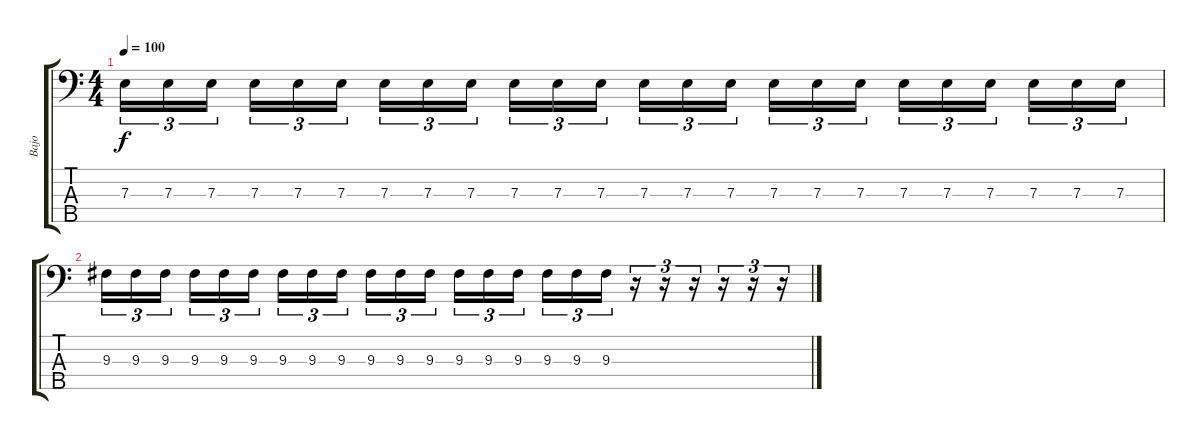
\track ("Bajo" "Bajo") {instrument electricbassfinger}
\staff {score tabs}
\tuning (G2 D2 A1 E1 B0) {hide}
\ts (4 4)
\tempo 100
\clef f4
\ks c
7.3.16{tu (3 2) dy f} 7.3.16{tu (3 2)} 7.3.16{tu (3 2)} 7.3.16{tu (3 2)} 7.3.16{tu (3 2)} 7.3.16{tu (3 2)} 7.3.16{tu (3 2)} 7.3.16{tu (3 2)} 7.3.16{tu (3 2)} 7.3.16{tu (3 2)} 7.3.16{tu (3 2)} 7.3.16{tu (3 2)} 7.3.16{tu (3 2)} 7.3.16{tu (3 2)} 7.3.16{tu (3 2)} 7.3.16{tu (3 2)} 7.3.16{tu (3 2)} 7.3.16{tu (3 2)} 7.3.16{tu (3 2)} 7.3.16{tu (3 2)} 7.3.16{tu (3 2)} 7.3.16{tu (3 2)} 7.3.16{tu (3 2)} 7.3.16{tu (3 2)} |
9.3.16{tu (3 2)} 9.3.16{tu (3 2)} 9.3.16{tu (3 2)} 9.3.16{tu (3 2)} 9.3.16{tu (3 2)} 9.3.16{tu (3 2)} 9.3.16{tu (3 2)} 9.3.16{tu (3 2)} 9.3.16{tu (3 2)} 9.3.16{tu (3 2)} 9.3.16{tu (3 2)} 9.3.16{tu (3 2)} 9.3.16{tu (3 2)} 9.3.16{tu (3 2)} 9.3.16{tu (3 2)} 9.3.16{tu (3 2)} 9.3.16{tu (3 2)} 9.3.16{tu (3 2)} r.16{tu (3 2)} r.16{tu (3 2)} r.16{tu (3 2)} r.16{tu (3 2)} r.16{tu (3 2)} r.16{tu (3 2)}
